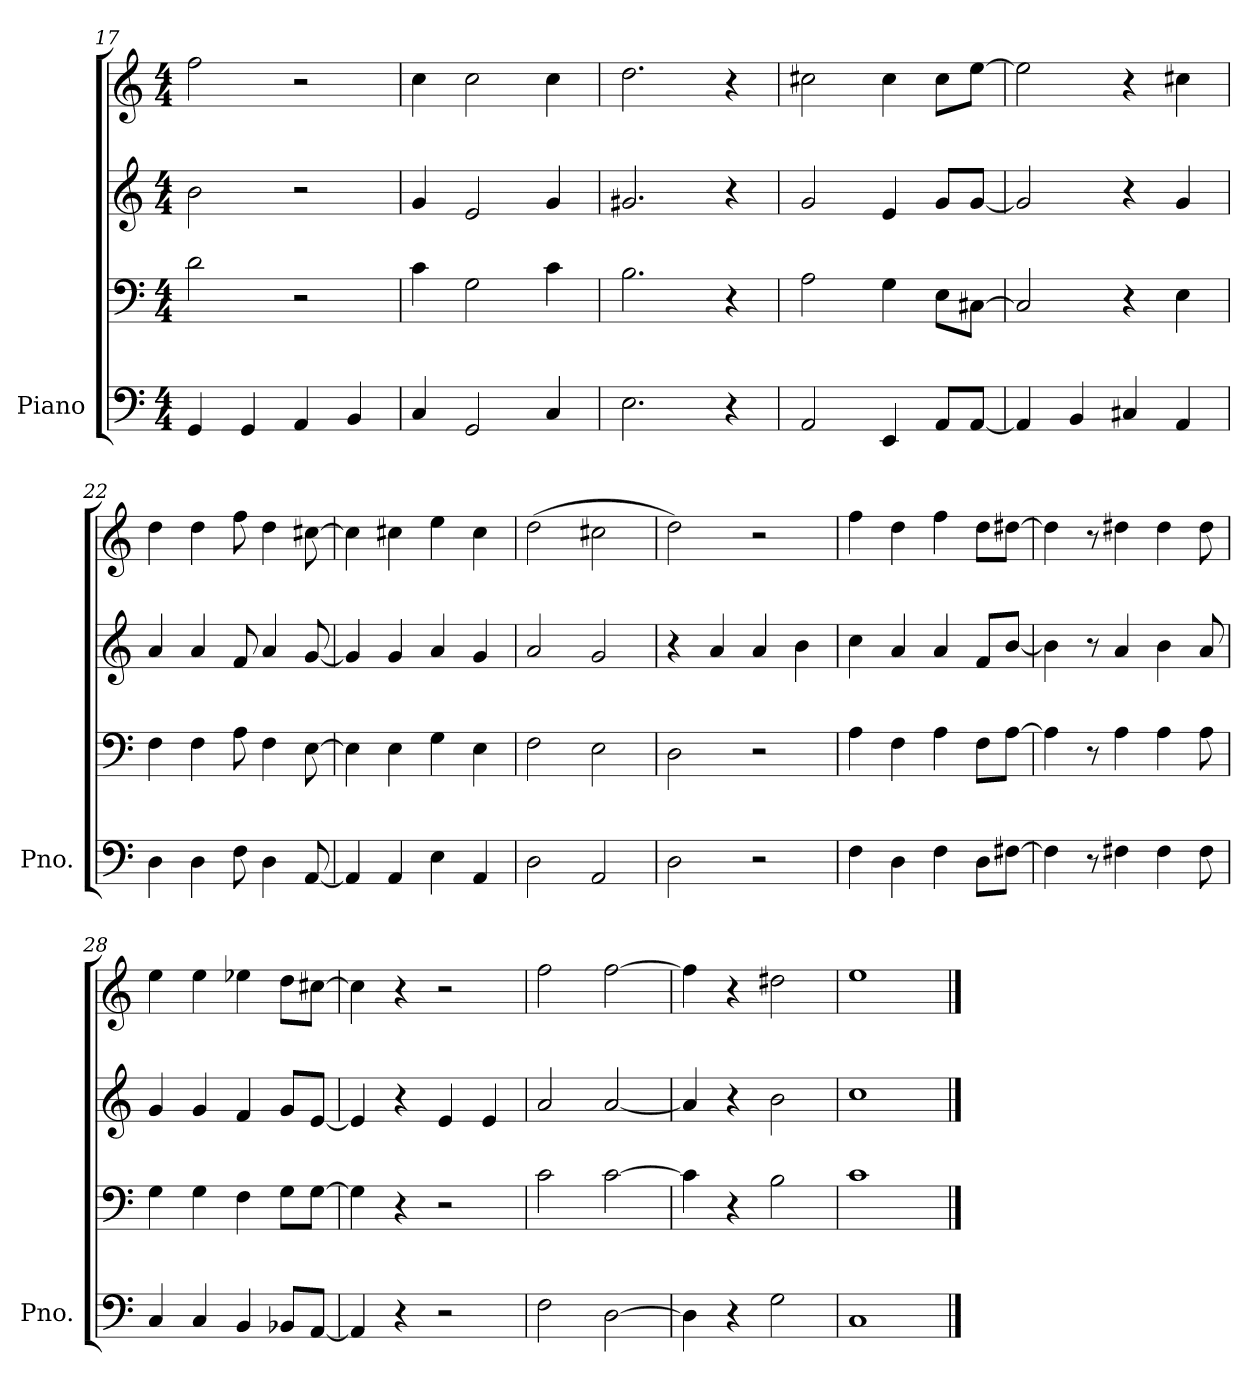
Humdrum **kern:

**kern	**kern	**kern	**kern
*part1	*part1	*part1	*part1
*staff4	*staff3	*staff2	*staff1
*I"Piano	*	*	*
*I'Pno.	*	*	*
*clefF4	*clefF4	*clefG2	*clefG2
*k[]	*k[]	*k[]	*k[]
*M4/4	*M4/4	*M4/4	*M4/4
=17	=17	=17	=17
4GG/	2d\	2b\	2ff\
4GG/	.	.	.
4AA/	2r	2r	2r
4BB/	.	.	.
!!LO:LB:g=z
=18	=18	=18	=18
4C/	4c\	4g/	4cc\
2GG/	2G\	2e/	2cc\
4C/	4c\	4g/	4cc\
=19	=19	=19	=19
2.E\	2.B\	2.g#X/	2.dd\
4r	4r	4r	4r
=20	=20	=20	=20
2AA/	2A\	2g/	2cc#X\
4EE/	4G\	4e/	4cc#\
8AA/L	8E\L	8g/L	8cc#\L
[8AA/J	[8C#X\J	[8g/J	[8ee\J
=21	=21	=21	=21
4AA/]	2C#/]	2g/]	2ee\]
4BB/	.	.	.
4C#X/	4r	4r	4r
4AA/	4E\	4g/	4cc#X\
=22	=22	=22	=22
4D\	4F\	4a/	4dd\
4D\	4F\	4a/	4dd\
8F\	8A\	8f/	8ff\
4D\	4F\	4a/	4dd\
[8AA/	[8E\	[8g/	[8cc#X\
!!LO:LB:g=z
=23	=23	=23	=23
4AA/]	4E\]	4g/]	4cc#\]
4AA/	4E\	4g/	4cc#X\
4E\	4G\	4a/	4ee\
4AA/	4E\	4g/	4cc#\
=24	=24	=24	=24
2D\	2F\	2a/	(2dd\
2AA/	2E\	2g/	2cc#X\
=25	=25	=25	=25
2D\	2D\	4r	2dd\)
.	.	4a/	.
2r	2r	4a/	2r
.	.	4b\	.
=26	=26	=26	=26
4F\	4A\	4cc\	4ff\
4D\	4F\	4a/	4dd\
4F\	4A\	4a/	4ff\
8D\L	8F\L	8f/L	8dd\L
[8F#X\J	[8A\J	[8b/J	[8dd#X\J
=27	=27	=27	=27
4F#\]	4A\]	4b\]	4dd#\]
8r	8r	8r	8r
4F#X\	4A\	4a/	4dd#X\
4F#\	4A\	4b\	4dd#\
8F#\	8A\	8a/	8dd#\
!!LO:PB:g=z
=28	=28	=28	=28
4C/	4G\	4g/	4ee\
4C/	4G\	4g/	4ee\
4BB/	4F\	4f/	4ee-X\
8BB-X/L	8G\L	8g/L	8dd\L
[8AA/J	[8G\J	[8e/J	[8cc#X\J
=29	=29	=29	=29
4AA/]	4G\]	4e/]	4cc#\]
4r	4r	4r	4r
2r	2r	4e/	2r
.	.	4e/	.
=30	=30	=30	=30
2F\	2c\	2a/	2ff\
[2D\	[2c\	[2a/	[2ff\
=31	=31	=31	=31
4D\]	4c\]	4a/]	4ff\]
4r	4r	4r	4r
2G\	2B\	2b\	2dd#X\
=32	=32	=32	=32
1C	1c	1cc	1ee
==	==	==	==
*-	*-	*-	*-
